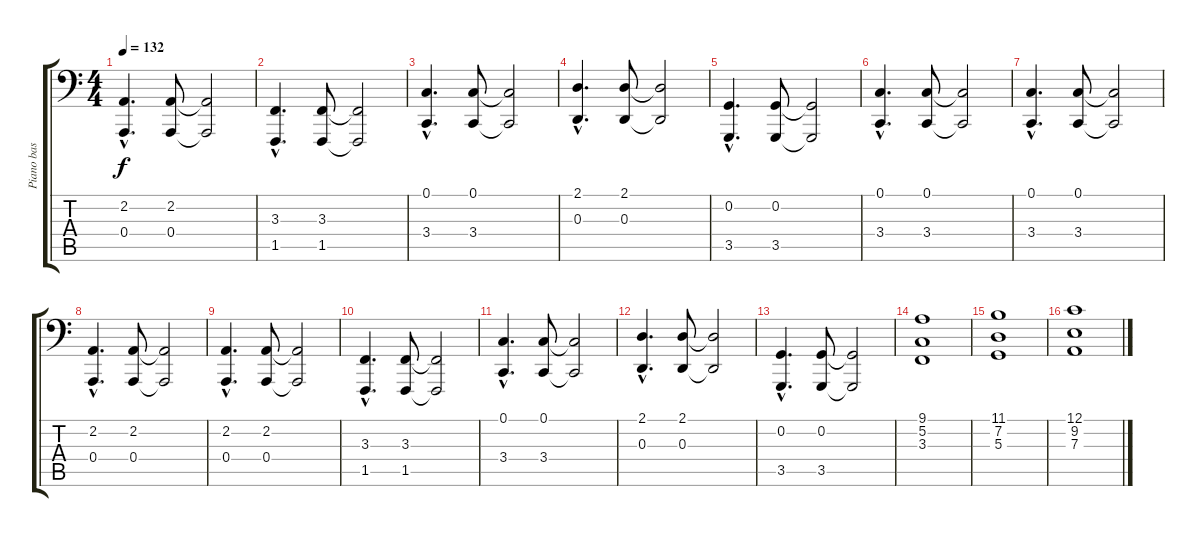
\track ("Piano bas" "Piano bas") {instrument acousticgrandpiano}
\staff {score tabs}
\tuning (C3 G2 D2 A1 E1 B0) {hide}
\ts (4 4)
\tempo 132
\clef f4
\ks c
(2.2{hac} 0.4{hac}).4{d dy f} (2.2 0.4).8 (2.2{t} 0.4{t}).2 |
(3.3{hac} 1.5{hac}).4{d} (3.3 1.5).8 (3.3{t} 1.5{t}).2 |
(0.1{hac} 3.4{hac}).4{d} (0.1 3.4).8 (0.1{t} 3.4{t}).2 |
(2.1{hac} 0.3{hac}).4{d} (2.1 0.3).8 (2.1{t} 0.3{t}).2 |
(0.2{hac} 3.5{hac}).4{d} (0.2 3.5).8 (0.2{t} 3.5{t}).2 |
(0.1{hac} 3.4{hac}).4{d} (0.1 3.4).8 (0.1{t} 3.4{t}).2 |
(0.1{hac} 3.4{hac}).4{d} (0.1 3.4).8 (0.1{t} 3.4{t}).2 |
(2.2{hac} 0.4{hac}).4{d} (2.2 0.4).8 (2.2{t} 0.4{t}).2 |
(2.2{hac} 0.4{hac}).4{d} (2.2 0.4).8 (2.2{t} 0.4{t}).2 |
(3.3{hac} 1.5{hac}).4{d} (3.3 1.5).8 (3.3{t} 1.5{t}).2 |
(0.1{hac} 3.4{hac}).4{d} (0.1 3.4).8 (0.1{t} 3.4{t}).2 |
(2.1{hac} 0.3{hac}).4{d} (2.1 0.3).8 (2.1{t} 0.3{t}).2 |
(0.2{hac} 3.5{hac}).4{d} (0.2 3.5).8 (0.2{t} 3.5{t}).2 |
(9.1 5.2 3.3).1 |
(11.1 7.2 5.3).1 |
(12.1 9.2 7.3).1
